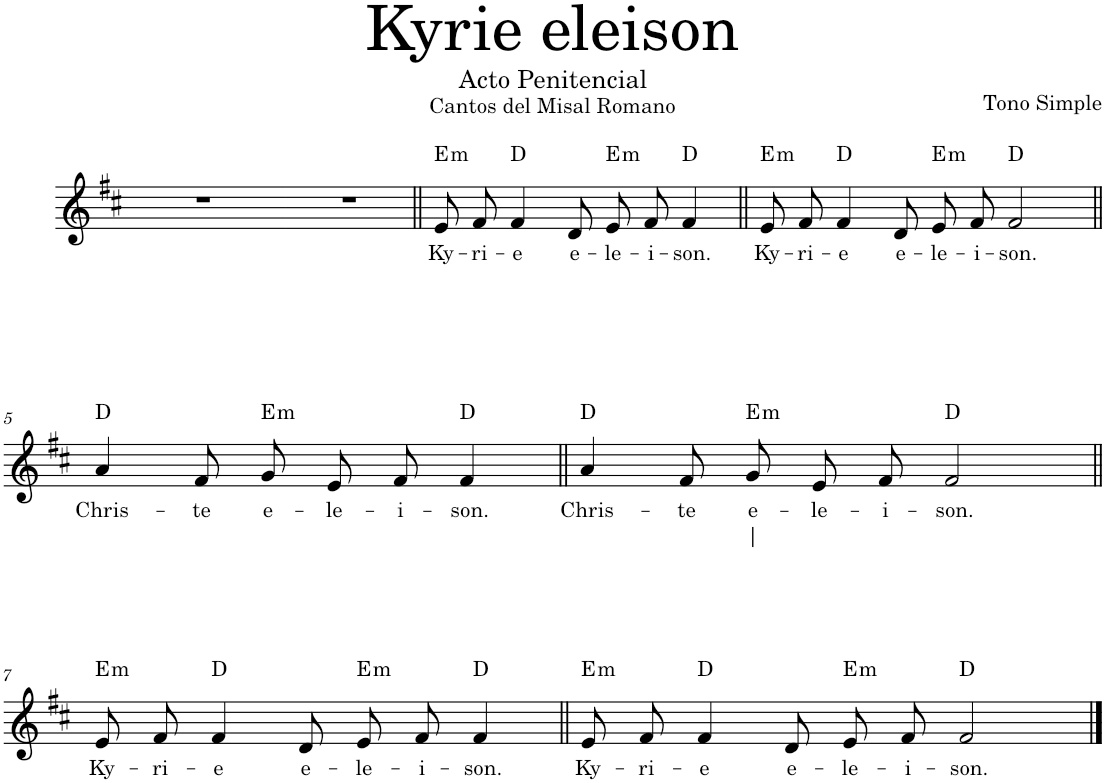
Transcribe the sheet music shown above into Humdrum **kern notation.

**kern	**text	**text	**harte
*part1	*part1	*part1	*part1
*staff1	*staff1	*staff1	*
*I"Mujeres	*	*	*
*clefG2	*	*	*
*k[f#c#]	*	*	*
*M4/4	*	*	*
=1	=1	=1	=1
1r	.	.	.
=2-	=2-	=2-	=2-
1r	.	.	.
=3||	=3||	=3||	=3||
!	!LO:LY:b	!	!LO:H:kt=m
8e/L	Ky-	.	E:min
!	!LO:LY:b	!	!
8f#/J	-ri-	.	.
!	!LO:LY:b	!	!
4f#/	-e	.	D:maj
!	!LO:LY:b	!	!
8d/	e-	.	.
!	!LO:LY:b	!	!LO:H:kt=m
8e/	-le-	.	E:min
!	!LO:LY:b	!	!
8f#/	-i-	.	.
!	!LO:LY:b	!	!
[8f#/	-son.	.	D:maj
=4||	=4||	=4||	=4||
!	!LO:LY:b	!	!LO:H:kt=m
8e/	Ky-	.	E:min
8f#/]	.	.	.
!	!LO:LY:b	!	!
8f#/	-ri-	.	D:maj
!	!LO:LY:b	!	!
4f#/	-e	.	.
!	!LO:LY:b	!	!LO:H:kt=m
8d/	e-	.	E:min
!	!LO:LY:b	!	!
8e/	-le-	.	.
!	!LO:LY:b	!	!
8f#/	-i-	.	D:maj
!	!LO:LY:b	!	!
[8f#/	-son.	.	.
!!LO:LB:g=z
=5||	=5||	=5||	=5||
!	!LO:LY:b	!	!
*^	*	*	*
4a/	4.ryy	Chris-	.	D:maj
4.f#/]	.	.	.	.
!	!	!	!	!LO:H:kt=m
.	1ryy	.	.	E:min
!	!	!LO:LY:b	!	!
8f#/	.	-te	.	.
!	!	!LO:LY:b	!	!
8g/	.	e-	.	D:maj
!	!	!LO:LY:b	!	!
8e/	.	-le-	.	.
!	!	!LO:LY:b	!	!
8f#/	.	-i-	.	.
!	!	!LO:LY:b	!	!
4f#/	.	-son.	.	.
=6||	=6||	=6||	=6||	=6||
!	!	!LO:LY:b	!	!
*v	*v	*	*	*
4a/	Chris-	.	D:maj
!	!LO:LY:b	!	!
8f#/	-te	.	.
!	!LO:LY:b	!LO:LY:b	!LO:H:kt=m
8g/	e-	|	E:min
!	!LO:LY:b	!	!
8e/L	-le-	.	.
!	!LO:LY:b	!	!
8f#/J	-i-	.	.
!	!LO:LY:b	!	!
[4f#/	-son.	.	D:maj
!!LO:LB:g=z
=7||	=7||	=7||	=7||
!	!LO:LY:b	!	!LO:H:kt=m
*^	*	*	*
*	*^	*	*	*
8e/	4ryy	2ryy	Ky-	.	E:min
4f#/]	.	.	.	.	.
.	1ryy	.	.	.	D:maj
!	!	!	!LO:LY:b	!	!
8f#/	.	.	-ri-	.	.
!	!	!	!LO:LY:b	!	!
4f#/	.	8ryy	-e	.	.
!	!	!	!	!	!LO:H:kt=m
.	.	2ryy	.	.	E:min
!	!	!	!LO:LY:b	!	!
8d/	.	.	e-	.	.
!	!	!	!LO:LY:b	!	!
8e/	.	.	-le-	.	D:maj
!	!	!	!LO:LY:b	!	!
8f#/	.	.	-i-	.	.
!	!	!	!LO:LY:b	!	!
[8f#/	.	8ryy	-son.	.	.
=8||	=8||	=8||	=8||	=8||	=8||
!	!	!	!LO:LY:b	!	!LO:H:kt=m
*v	*v	*v	*	*	*
8e/	Ky-	.	E:min
8f#/]	.	.	.
!	!LO:LY:b	!	!
8f#/	-ri-	.	D:maj
!	!LO:LY:b	!	!
4f#/	-e	.	.
!	!LO:LY:b	!	!LO:H:kt=m
8d/	e-	.	E:min
!	!LO:LY:b	!	!
8e/	-le-	.	.
!	!LO:LY:b	!	!
8f#/	-i-	.	D:maj
!	!LO:LY:b	!	!
[8f#/	-son.	.	.
==9	==9	==9	==9
4.f#/]	.	.	.
=	=	=	=
*-	*-	*-	*-
